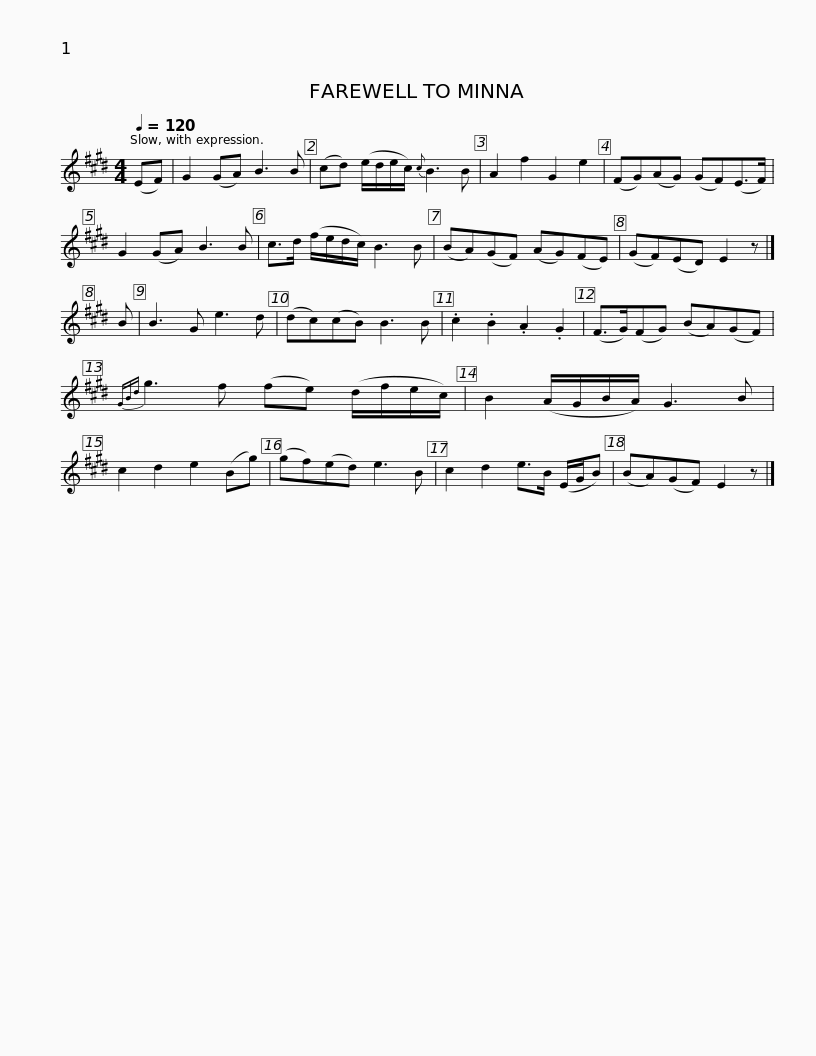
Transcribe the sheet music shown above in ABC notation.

X:1
L:1/8
Q:1/4=120
M:4/4
I:linebreak $
K:E
V:1 treble
V:1
 (EF) | G2 (GA) B3 B | (cd) (e/d/e/c/){c} B3 B | A2 f2 G2 e2 | (FG)(AG) (GF)(E>F) | %5
 G2 (GA) B3 B |$ c>d (f/e/d/c/) B3 B | (BA)(GF) (AG)(FE) | (GF)(ED) E2 z |] B | %10
 B3 G e3 d | (dc)(cB) B3 B | .c2 .B2 .A2 .G2 |$ (F>G)(FG) (BA)(GF) |{GBd} g3 f (fe) (d/f/e/c/) | %15
 B2 (A/G/B/A/) G3 B | c2 d2 e2 (Bg) | (gf)(ed) e3 B | c2 d2 e>B (E/G/B) |$ (BA)(GF) E2 z |] %20
